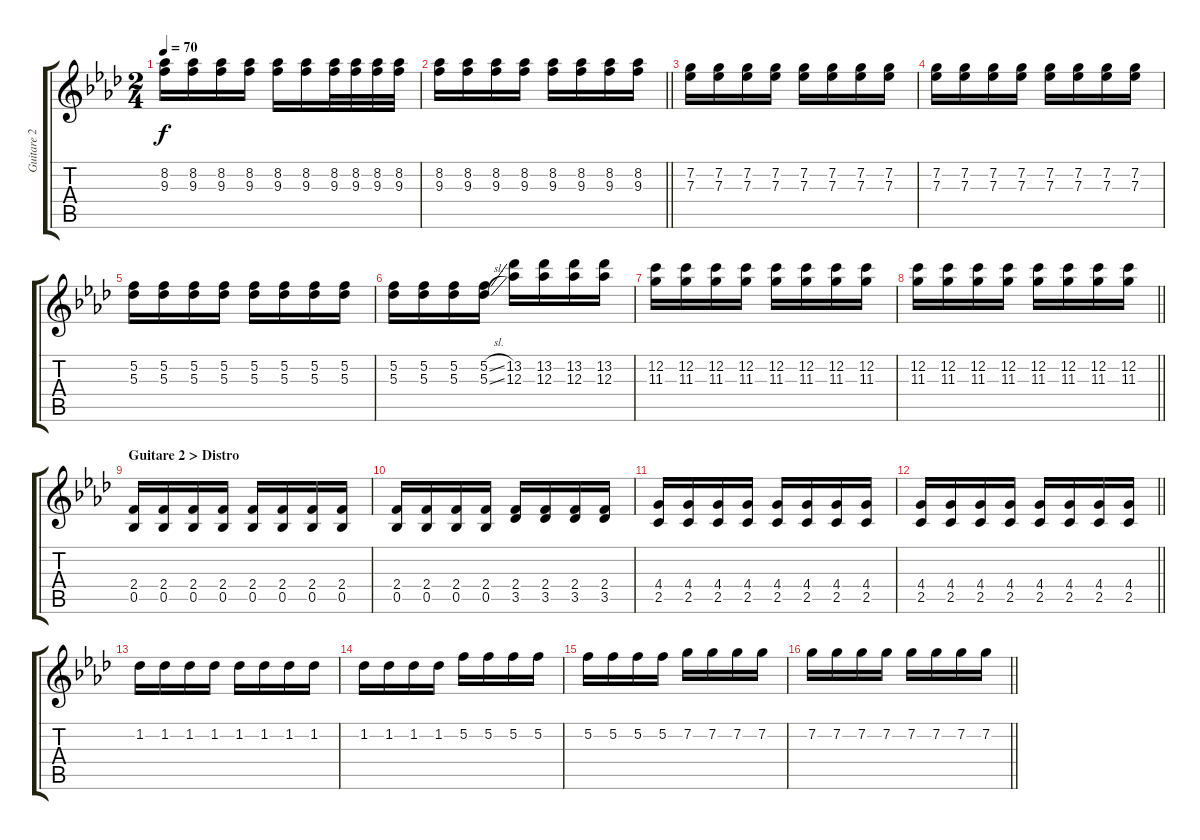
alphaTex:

\track ("Guitare 2" "Guitare 2") {instrument acousticguitarsteel}
\staff {score tabs}
\tuning (F4 C4 Ab3 Eb3 Bb2 F2) {hide}
\ts (2 4)
\tempo 70
\clef g2
\ks fminor
(8.2 9.3).16{dy f} (8.2 9.3).16 (8.2 9.3).16 (8.2 9.3).16 (8.2 9.3).16 (8.2 9.3).16 (8.2 9.3).32 (8.2 9.3).32 (8.2 9.3).32 (8.2 9.3).32 |
\barLineRight lightlight
(8.2 9.3).16 (8.2 9.3).16 (8.2 9.3).16 (8.2 9.3).16 (8.2 9.3).16 (8.2 9.3).16 (8.2 9.3).16 (8.2 9.3).16 |
(7.2 7.3).16 (7.2 7.3).16 (7.2 7.3).16 (7.2 7.3).16 (7.2 7.3).16 (7.2 7.3).16 (7.2 7.3).16 (7.2 7.3).16 |
(7.2 7.3).16 (7.2 7.3).16 (7.2 7.3).16 (7.2 7.3).16 (7.2 7.3).16 (7.2 7.3).16 (7.2 7.3).16 (7.2 7.3).16 |
(5.2 5.3).16 (5.2 5.3).16 (5.2 5.3).16 (5.2 5.3).16 (5.2 5.3).16 (5.2 5.3).16 (5.2 5.3).16 (5.2 5.3).16 |
(5.2 5.3).16 (5.2 5.3).16 (5.2 5.3).16 (5.2{sl} 5.3{sl}).16 (13.2 12.3).16 (13.2 12.3).16 (13.2 12.3).16 (13.2 12.3).16 |
(12.2 11.3).16 (12.2 11.3).16 (12.2 11.3).16 (12.2 11.3).16 (12.2 11.3).16 (12.2 11.3).16 (12.2 11.3).16 (12.2 11.3).16 |
\barLineRight lightlight
(12.2 11.3).16 (12.2 11.3).16 (12.2 11.3).16 (12.2 11.3).16 (12.2 11.3).16 (12.2 11.3).16 (12.2 11.3).16 (12.2 11.3).16 |
\section ("" "Guitare 2 > Distro")
(2.4 0.5).16{volume 13 instrument distortionguitar} (2.4 0.5).16 (2.4 0.5).16 (2.4 0.5).16 (2.4 0.5).16 (2.4 0.5).16 (2.4 0.5).16 (2.4 0.5).16 |
(2.4 0.5).16 (2.4 0.5).16 (2.4 0.5).16 (2.4 0.5).16 (2.4 3.5).16 (2.4 3.5).16 (2.4 3.5).16 (2.4 3.5).16 |
(4.4 2.5).16 (4.4 2.5).16 (4.4 2.5).16 (4.4 2.5).16 (4.4 2.5).16 (4.4 2.5).16 (4.4 2.5).16 (4.4 2.5).16 |
\barLineRight lightlight
(4.4 2.5).16 (4.4 2.5).16 (4.4 2.5).16 (4.4 2.5).16 (4.4 2.5).16 (4.4 2.5).16 (4.4 2.5).16 (4.4 2.5).16 |
1.2.16{volume 11 balance 12} 1.2.16 1.2.16 1.2.16 1.2.16 1.2.16 1.2.16 1.2.16 |
1.2.16 1.2.16 1.2.16 1.2.16 5.2.16 5.2.16 5.2.16 5.2.16 |
5.2.16 5.2.16 5.2.16 5.2.16 7.2.16 7.2.16 7.2.16 7.2.16 |
\barLineRight lightlight
7.2.16 7.2.16 7.2.16 7.2.16 7.2.16 7.2.16 7.2.16 7.2.16
